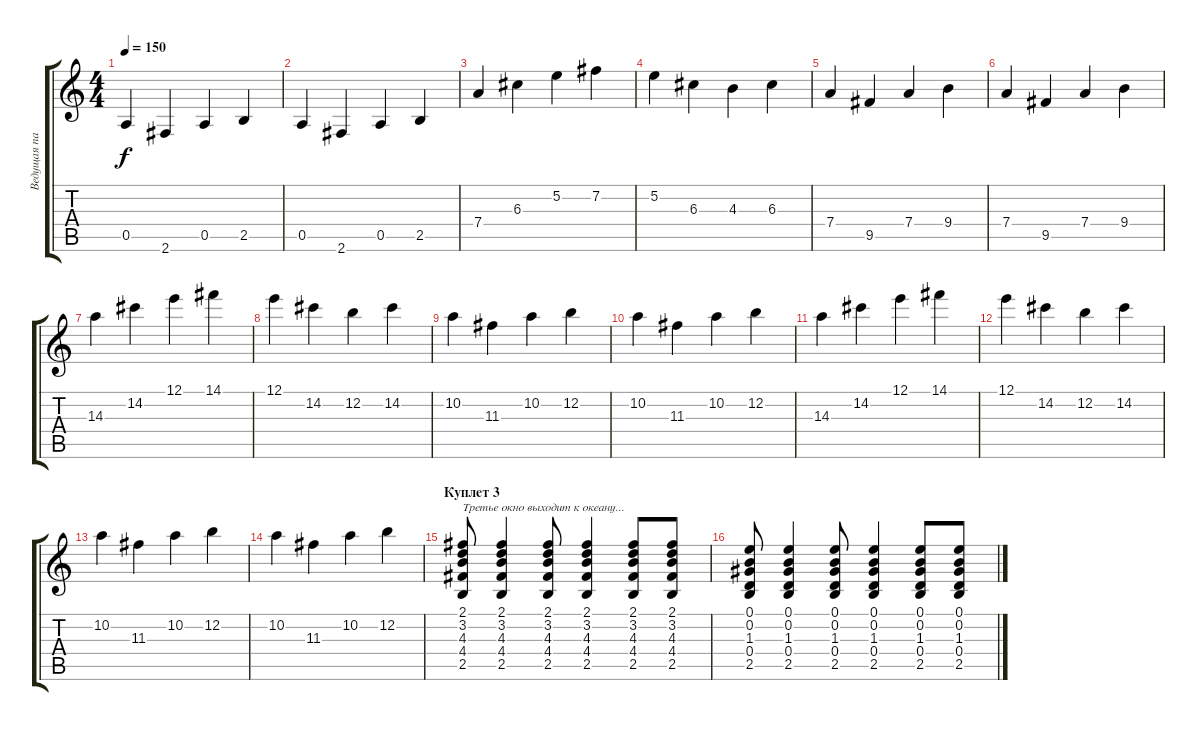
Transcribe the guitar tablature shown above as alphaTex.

\track ("Ведущая партия" "Ведущая па") {instrument overdrivenguitar}
\staff {score tabs}
\tuning (E4 B3 G3 D3 A2 E2) {hide}
\ts (4 4)
\tempo 150
\clef g2
\ks c
0.5.4{dy f} 2.6.4 0.5.4 2.5.4 |
0.5.4 2.6.4 0.5.4 2.5.4 |
7.4.4 6.3.4 5.2.4 7.2.4 |
5.2.4 6.3.4 4.3.4 6.3.4 |
7.4.4 9.5.4 7.4.4 9.4.4 |
7.4.4 9.5.4 7.4.4 9.4.4 |
14.3.4 14.2.4 12.1.4 14.1.4 |
12.1.4 14.2.4 12.2.4 14.2.4 |
10.2.4 11.3.4 10.2.4 12.2.4 |
10.2.4 11.3.4 10.2.4 12.2.4 |
14.3.4 14.2.4 12.1.4 14.1.4 |
12.1.4 14.2.4 12.2.4 14.2.4 |
10.2.4 11.3.4 10.2.4 12.2.4 |
10.2.4 11.3.4 10.2.4 12.2.4 |
\section ("" "Куплет 3")
(2.1 3.2 4.3 4.4 2.5).8{txt "Третье окно выходит к океану..." volume 9 instrument acousticguitarsteel} (2.1 3.2 4.3 4.4 2.5).4 (2.1 3.2 4.3 4.4 2.5).8 (2.1 3.2 4.3 4.4 2.5).4 (2.1 3.2 4.3 4.4 2.5).8 (2.1 3.2 4.3 4.4 2.5).8 |
(0.1 0.2 1.3 0.4 2.5).8 (0.1 0.2 1.3 0.4 2.5).4 (0.1 0.2 1.3 0.4 2.5).8 (0.1 0.2 1.3 0.4 2.5).4 (0.1 0.2 1.3 0.4 2.5).8 (0.1 0.2 1.3 0.4 2.5).8
